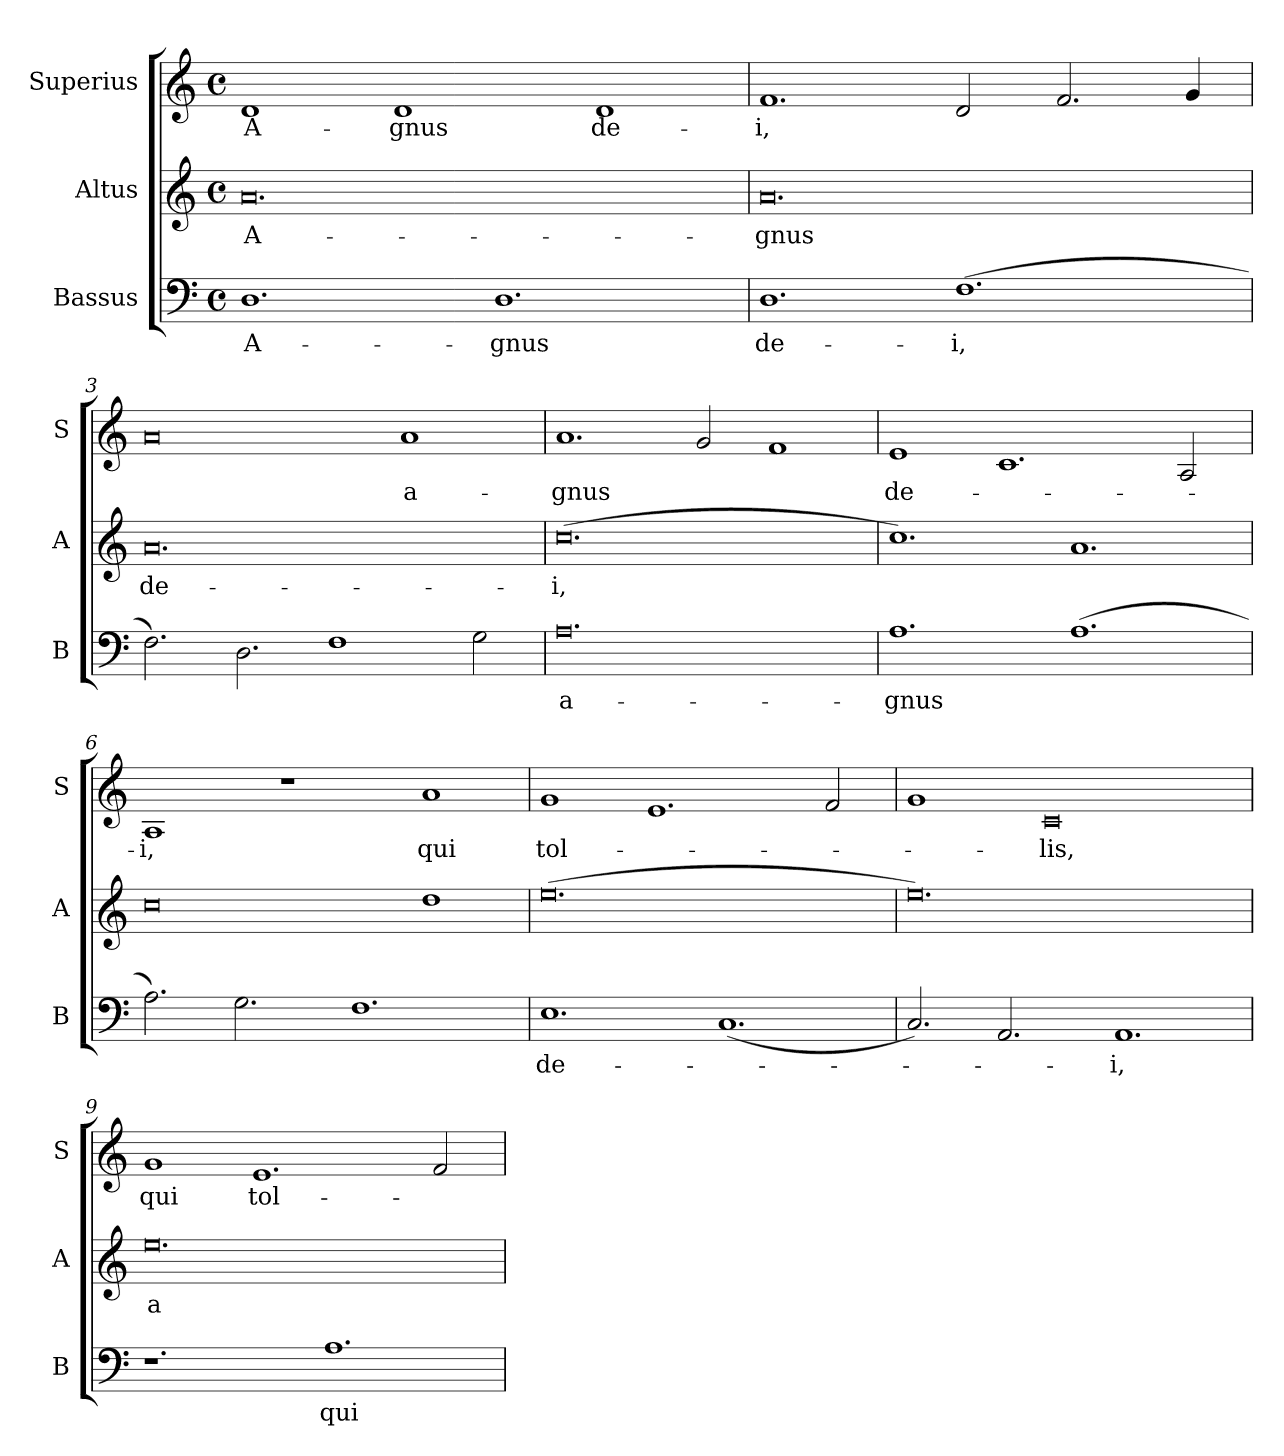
**kern	**text	**kern	**text	**kern	**text
*part3	*part3	*part2	*part2	*part1	*part1
*staff3	*staff3	*staff2	*staff2	*staff1	*staff1
*I"Bassus	*	*I"Altus	*	*I"Superius	*
*I'B	*	*I'A	*	*I'S	*
*clefF4	*	*clefG2	*	*clefG2	*
*k[]	*	*k[]	*	*k[]	*
*M4/4	*	*M4/4	*	*M4/4	*
*met(c)	*	*met(c)	*	*met(c)	*
=1	=1	=1	=1	=1	=1
1.D	A-	0.a	A-	1d	A-
.	.	.	.	1d	-gnus
1.D	-gnus	.	.	.	.
.	.	.	.	1d	de-
=2	=2	=2	=2	=2	=2
1.D	de-	0.a	-gnus	1.f	-i,
(>1.F	-i,	.	.	2d/	.
.	.	.	.	2.f/	.
.	.	.	.	4g/	.
=3	=3	=3	=3	=3	=3
2.F\)	.	0.a	de-	0a	.
2.D\	.	.	.	.	.
1F	.	.	.	.	.
.	.	.	.	1a	a-
2G\	.	.	.	.	.
=4	=4	=4	=4	=4	=4
0.A	a-	(>0.cc	-i,	1.a	-gnus
.	.	.	.	2g/	.
.	.	.	.	1f	.
=5	=5	=5	=5	=5	=5
1.A	-gnus	1.cc)	.	1e	de-
.	.	.	.	1.c	.
(>1.A	.	1.a	.	.	.
.	.	.	.	2A/	.
!!LO:LB:g=z
=6	=6	=6	=6	=6	=6
2.A\)	.	0cc	.	1A	-i,
2.G\	.	.	.	.	.
.	.	.	.	1r	.
1.F	.	.	.	.	.
.	.	1dd	.	1a	qui
=7	=7	=7	=7	=7	=7
1.E	de-	(>0.ee	.	1g	tol-
.	.	.	.	1.e	.
(<1.C	.	.	.	.	.
.	.	.	.	2f/	.
=8	=8	=8	=8	=8	=8
2.C/)	.	0.ee)	.	1g	.
2.AA/	.	.	.	.	.
.	.	.	.	0c	-lis,
1.AA	-i,	.	.	.	.
=9	=9	=9	=9	=9	=9
1.r	.	0.ee	a-	1g	qui
.	.	.	.	1.e	tol-
1.A	qui	.	.	.	.
.	.	.	.	2f/	.
=	=	=	=	=	=
*-	*-	*-	*-	*-	*-
